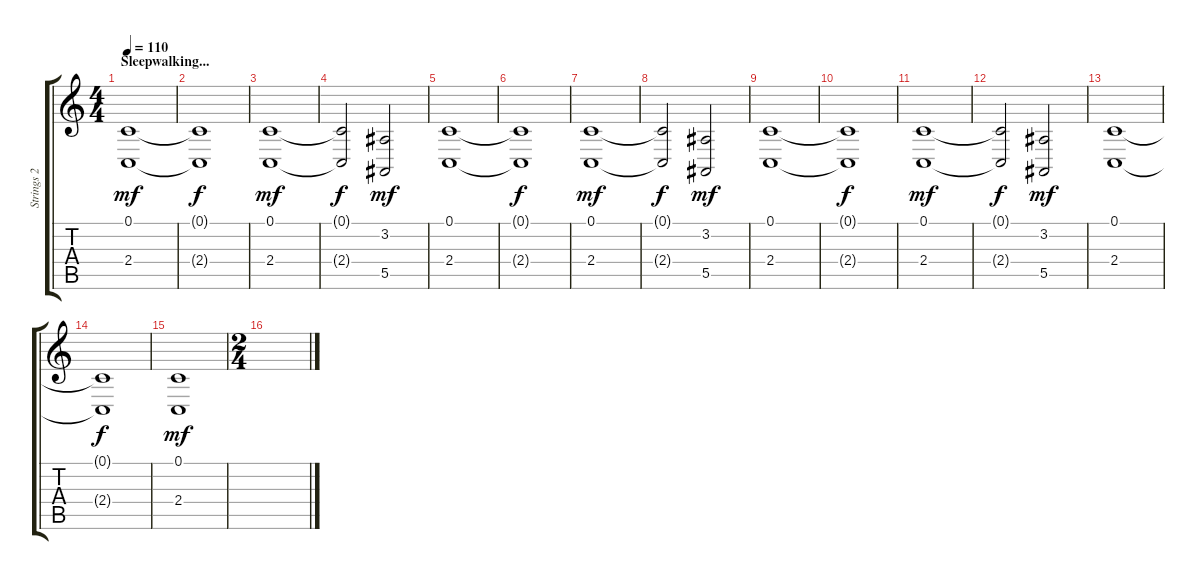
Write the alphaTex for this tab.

\track ("Strings 2" "Strings 2") {instrument stringensemble2}
\staff {score tabs}
\tuning (C4 G3 Eb3 Bb2 F2 C2) {hide}
\ts (4 4)
\section ("" "Sleepwalking...")
\tempo 110
\clef g2
\ks c
(0.1 2.4).1{dy mf} |
(0.1{t} 2.4{t}).1{dy f} |
(0.1 2.4).1{dy mf} |
(0.1{t} 2.4{t}).2{dy f} (3.2 5.5).2{dy mf} |
(0.1 2.4).1 |
(0.1{t} 2.4{t}).1{dy f} |
(0.1 2.4).1{dy mf} |
(0.1{t} 2.4{t}).2{dy f} (3.2 5.5).2{dy mf} |
(0.1 2.4).1 |
(0.1{t} 2.4{t}).1{dy f} |
(0.1 2.4).1{dy mf} |
(0.1{t} 2.4{t}).2{dy f} (3.2 5.5).2{dy mf} |
(0.1 2.4).1 |
(0.1{t} 2.4{t}).1{dy f} |
(0.1 2.4).1{dy mf} |
\ts (2 4)
